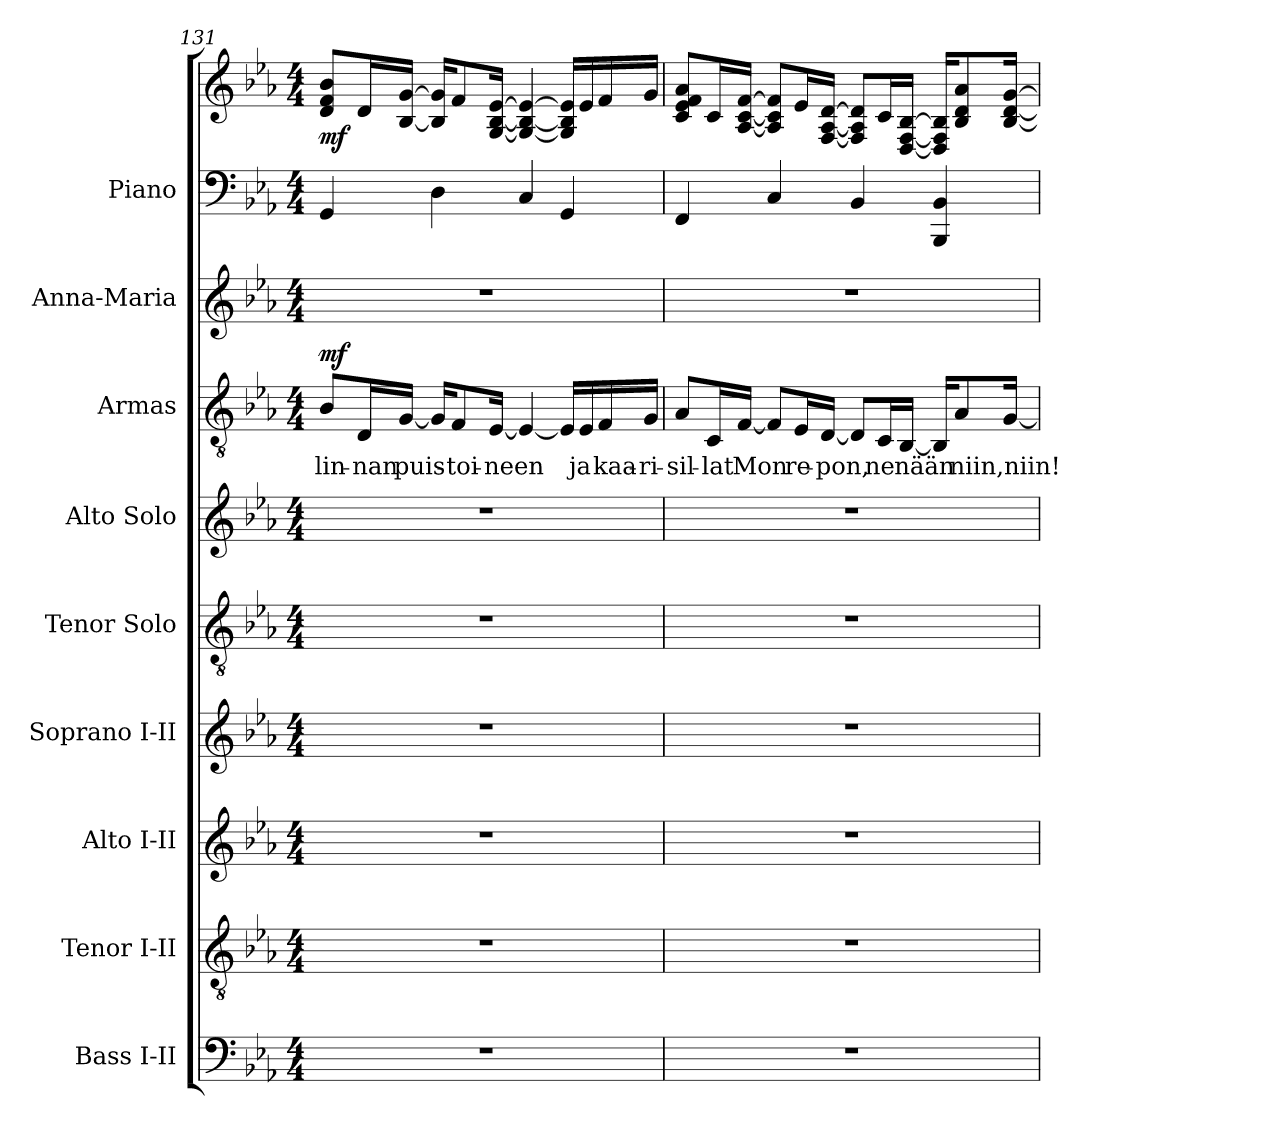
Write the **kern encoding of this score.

**kern	**kern	**kern	**kern	**kern	**kern	**kern	**text	**dynam	**kern	**kern	**kern	**dynam
*part9	*part8	*part7	*part6	*part5	*part4	*part3	*part3	*part3	*part2	*part1	*part1	*part1
*staff10	*staff9	*staff8	*staff7	*staff6	*staff5	*staff4	*staff4	*staff4	*staff3	*staff2	*staff1	*staff1/2
*I"Bass I-II	*I"Tenor I-II	*I"Alto I-II	*I"Soprano I-II	*I"Tenor Solo	*I"Alto Solo	*I"Armas	*	*	*I"Anna-Maria	*I"Piano	*	*
*I'B.	*I'T.	*I'A.	*I'S.	*I'T. Solo	*I'A. Solo	*I'Armas	*	*	*I'A-M	*I'Pno.	*	*
!!LO:PB:g=z
*clefF4	*clefGv2	*clefG2	*clefG2	*clefGv2	*clefG2	*clefGv2	*	*	*clefG2	*clefF4	*clefG2	*
*	*ITrd7c12	*	*	*ITrd7c12	*	*ITrd7c12	*	*	*	*	*	*
*k[b-e-a-]	*k[b-e-a-]	*k[b-e-a-]	*k[b-e-a-]	*k[b-e-a-]	*k[b-e-a-]	*k[b-e-a-]	*	*	*k[b-e-a-]	*k[b-e-a-]	*k[b-e-a-]	*
*E-:	*E-:	*E-:	*E-:	*E-:	*E-:	*E-:	*	*	*E-:	*E-:	*E-:	*
*M4/4	*M4/4	*M4/4	*M4/4	*M4/4	*M4/4	*M4/4	*	*	*M4/4	*M4/4	*M4/4	*
=131	=131	=131	=131	=131	=131	=131	=131	=131	=131	=131	=131	=131
!	!	!	!	!	!	!	!LO:LY:b:color=#000000	!	!	!	!	!
1r	1r	1r	1r	1r	1r	8BB-i/L	lin-	mf	1r	4GGi/	8di/ 8fi 8b-iL	mf
!	!	!	!	!	!	!	!LO:LY:b:color=#000000	!	!	!	!	!
.	.	.	.	.	.	16DDi/L	-nan	.	.	.	16di/L	.
!	!	!	!	!	!	!	!LO:LY:b:color=#000000	!	!	!	!	!
.	.	.	.	.	.	[<16GGi/JJ	puis-	.	.	.	[<16B-i/ [>16giJJ	.
.	.	.	.	.	.	16GGi/KL]	.	.	.	4Di\	16B-i/] 16gi]KL	.
!	!	!	!	!	!	!	!LO:LY:b:color=#000000	!	!	!	!	!
.	.	.	.	.	.	8FFi/	-toi-	.	.	.	8fi/	.
!	!	!	!	!	!	!	!LO:LY:b:color=#000000	!	!	!	!	!
.	.	.	.	.	.	[<16EE-i/Jk	-neen	.	.	.	[<16Gi/ [<16B-i [>16e-iJk	.
.	.	.	.	.	.	4EE-i/_<	.	.	.	4Ci/	4Gi/_< 4B-i_< 4e-i_>	.
.	.	.	.	.	.	16EE-i/LL]	.	.	.	4GGi/	16Gi/] 16B-i] 16e-i]LL	.
!	!	!	!	!	!	!	!LO:LY:b:color=#000000	!	!	!	!	!
.	.	.	.	.	.	16EE-i/	ja	.	.	.	16e-i/	.
!	!	!	!	!	!	!	!LO:LY:b:color=#000000	!	!	!	!	!
.	.	.	.	.	.	16FFi/	kaa-	.	.	.	16fi/	.
!	!	!	!	!	!	!	!LO:LY:b:color=#000000	!	!	!	!	!
.	.	.	.	.	.	16GGi/JJ	-ri-	.	.	.	16gi/JJ	.
=132	=132	=132	=132	=132	=132	=132	=132	=132	=132	=132	=132	=132
!	!	!	!	!	!	!	!LO:LY:b:color=#000000	!	!	!	!	!
1r	1r	1r	1r	1r	1r	8AA-i/L	-sil-	.	1r	4FFi/	8ci/ 8e-i 8fi 8a-iL	.
!	!	!	!	!	!	!	!LO:LY:b:color=#000000	!	!	!	!	!
.	.	.	.	.	.	16CCi/L	-lat	.	.	.	16ci/L	.
!	!	!	!	!	!	!	!LO:LY:b:color=#000000	!	!	!	!	!
.	.	.	.	.	.	[<16FFi/JJ	Mon	.	.	.	[<16A-i/ [<16ci [>16fiJJ	.
.	.	.	.	.	.	8FFi/L]	.	.	.	4Ci/	8A-i/] 8ci] 8fi]L	.
!	!	!	!	!	!	!	!LO:LY:b:color=#000000	!	!	!	!	!
.	.	.	.	.	.	16EE-i/L	re-	.	.	.	16e-i/L	.
!	!	!	!	!	!	!	!LO:LY:b:color=#000000	!	!	!	!	!
.	.	.	.	.	.	[<16DDi/JJ	-pon,	.	.	.	[<16Fi/ [<16A-i [>16diJJ	.
.	.	.	.	.	.	8DDi/L]	.	.	.	4BB-i/	8Fi/] 8A-i] 8di]L	.
!	!	!	!	!	!	!	!LO:LY:b:color=#000000	!	!	!	!	!
.	.	.	.	.	.	16CCi/L	ne	.	.	.	16ci/L	.
!	!	!	!	!	!	!	!LO:LY:b:color=#000000	!	!	!	!	!
.	.	.	.	.	.	[<16BBB-i/JJ	nään	.	.	.	[<16Di/ [<16Fi [>16B-iJJ	.
.	.	.	.	.	.	16BBB-i/KL]	.	.	.	4BBB-i/ 4BB-i	16Di/] 16Fi] 16B-i]KL	.
!	!	!	!	!	!	!	!LO:LY:b:color=#000000	!	!	!	!	!
.	.	.	.	.	.	8AA-i/	niin,niin!	.	.	.	8B-i/ 8di 8a-i	.
.	.	.	.	.	.	[<16GGi/Jk	.	.	.	.	[<16B-i/ [<16di [>16giJk	.
=	=	=	=	=	=	=	=	=	=	=	=	=
*-	*-	*-	*-	*-	*-	*-	*-	*-	*-	*-	*-	*-
